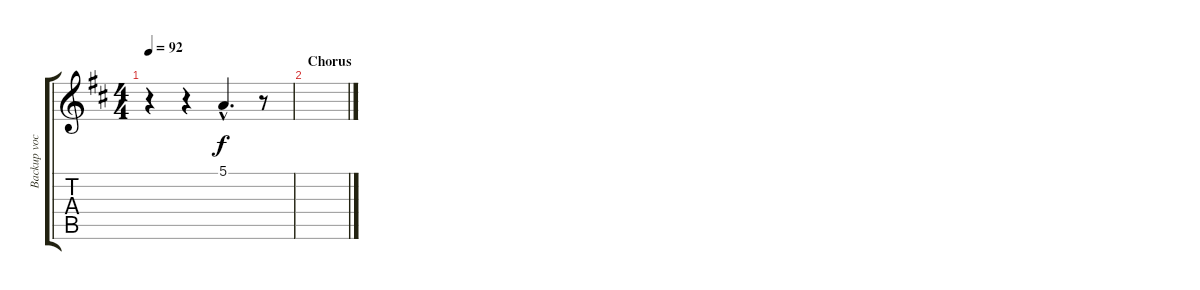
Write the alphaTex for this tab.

\track ("Backup vocals" "Backup voc") {instrument choiraahs}
\staff {score tabs}
\tuning (E4 B3 G3 D3 A2 E2) {hide}
\ts (4 4)
\tempo 92
\clef g2
\ks d
r.4{dy f volume 8 instrument reversecymbal} r.4 5.1{hac}.4{d} r.8 |
\section ("" "Chorus")
